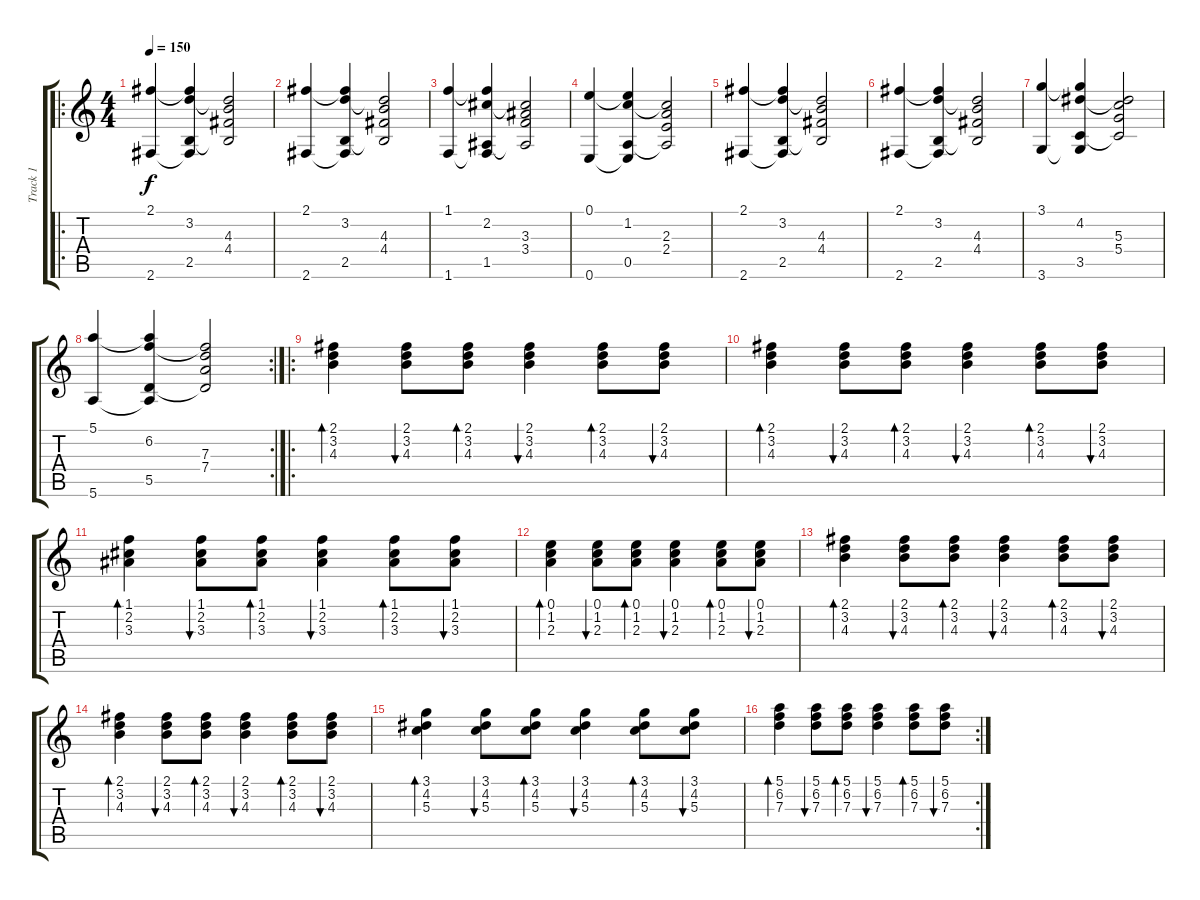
\track ("Track 1" "Track 1") {instrument overdrivenguitar}
\staff {score tabs}
\tuning (E4 B3 G3 D3 A2 E2) {hide}
\ro
\ts (4 4)
\tempo 150
\clef g2
\ks c
(2.1 2.6).4{dy f instrument overdrivenguitar} (2.1{t} 3.2 2.5 2.6{t}).4 (3.2{t} 4.3 4.4 2.5{t}).2 |
(2.1 2.6).4 (2.1{t} 3.2 2.5 2.6{t}).4 (3.2{t} 4.3 4.4 2.5{t}).2 |
(1.1 1.6).4 (1.1{t} 2.2 1.5 1.6{t}).4 (2.2{t} 3.3 3.4 1.5{t}).2 |
(0.1 0.6).4 (0.1{t} 1.2 0.5 0.6{t}).4 (1.2{t} 2.3 2.4 0.5{t}).2 |
(2.1 2.6).4 (2.1{t} 3.2 2.5 2.6{t}).4 (3.2{t} 4.3 4.4 2.5{t}).2 |
(2.1 2.6).4 (2.1{t} 3.2 2.5 2.6{t}).4 (3.2{t} 4.3 4.4 2.5{t}).2 |
(3.1 3.6).4 (3.1{t} 4.2 3.5 3.6{t}).4 (4.2{t} 5.3 5.4 3.5{t}).2 |
\rc 2
(5.1 5.6).4 (5.1{t} 6.2 5.5 5.6{t}).4 (6.2{t} 7.3 7.4 5.5{t}).2 |
\ro
(2.1 3.2 4.3).4{bd 240} (2.1 3.2 4.3).8{bu 120} (2.1 3.2 4.3).8{bd 120} (2.1 3.2 4.3).4{bu 120} (2.1 3.2 4.3).8{bd 120} (2.1 3.2 4.3).8{bu 120} |
(2.1 3.2 4.3).4{bd 240} (2.1 3.2 4.3).8{bu 120} (2.1 3.2 4.3).8{bd 120} (2.1 3.2 4.3).4{bu 120} (2.1 3.2 4.3).8{bd 120} (2.1 3.2 4.3).8{bu 120} |
(1.1 2.2 3.3).4{bd 120} (1.1 2.2 3.3).8{bu 120} (1.1 2.2 3.3).8{bd 120} (1.1 2.2 3.3).4{bu 120} (1.1 2.2 3.3).8{bd 120} (1.1 2.2 3.3).8{bu 120} |
(0.1 1.2 2.3).4{bd 120} (0.1 1.2 2.3).8{bu 120} (0.1 1.2 2.3).8{bd 120} (0.1 1.2 2.3).4{bu 120} (0.1 1.2 2.3).8{bd 120} (0.1 1.2 2.3).8{bu 120} |
(2.1 3.2 4.3).4{bd 240} (2.1 3.2 4.3).8{bu 120} (2.1 3.2 4.3).8{bd 120} (2.1 3.2 4.3).4{bu 120} (2.1 3.2 4.3).8{bd 120} (2.1 3.2 4.3).8{bu 120} |
(2.1 3.2 4.3).4{bd 240} (2.1 3.2 4.3).8{bu 120} (2.1 3.2 4.3).8{bd 120} (2.1 3.2 4.3).4{bu 120} (2.1 3.2 4.3).8{bd 120} (2.1 3.2 4.3).8{bu 120} |
(3.1 4.2 5.3).4{bd 120} (3.1 4.2 5.3).8{bu 120} (3.1 4.2 5.3).8{bd 120} (3.1 4.2 5.3).4{bu 120} (3.1 4.2 5.3).8{bd 120} (3.1 4.2 5.3).8{bu 120} |
\rc 2
(5.1 6.2 7.3).4{bd 120} (5.1 6.2 7.3).8{bu 120} (5.1 6.2 7.3).8{bd 120} (5.1 6.2 7.3).4{bu 120} (5.1 6.2 7.3).8{bd 120} (5.1 6.2 7.3).8{bu 120}
